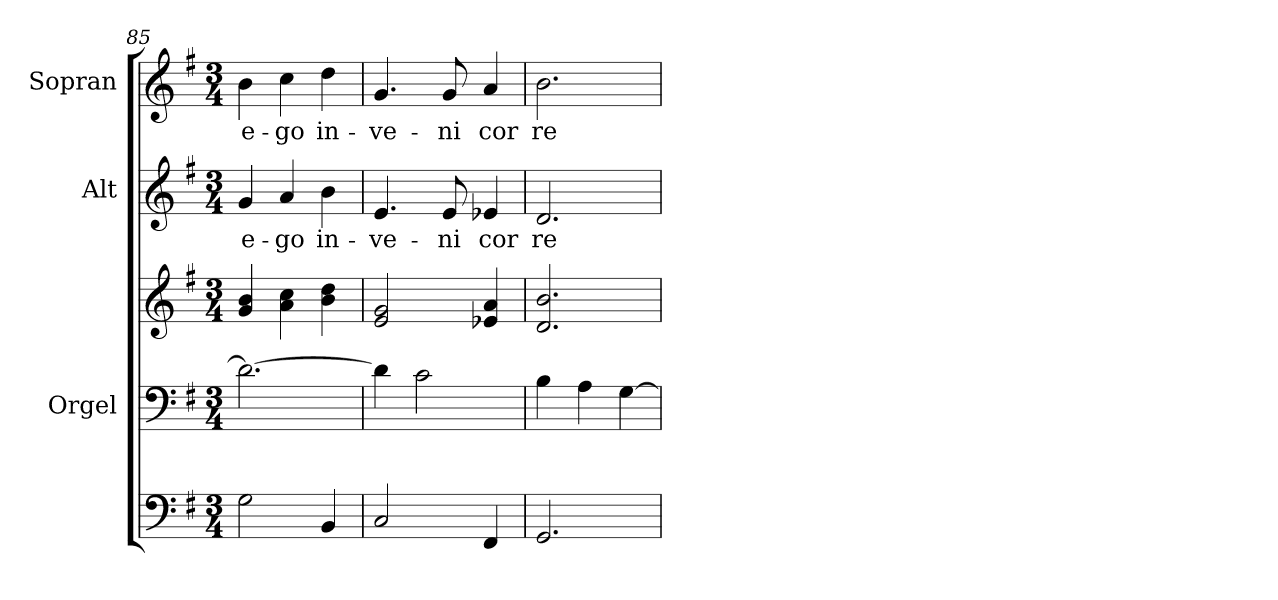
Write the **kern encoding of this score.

**kern	**kern	**kern	**kern	**text	**kern	**text
*part4	*part3	*part3	*part2	*part2	*part1	*part1
*staff5	*staff4	*staff3	*staff2	*staff2	*staff1	*staff1
*	*I"Orgel	*	*I"Alt	*	*I"Sopran	*
*	*I'Org.	*	*I'A.	*	*I'S.	*
!!LO:LB:g=z
*clefF4	*clefF4	*clefG2	*clefG2	*	*clefG2	*
*k[f#]	*k[f#]	*k[f#]	*k[f#]	*	*k[f#]	*
*G:	*G:	*G:	*G:	*	*G:	*
*M3/4	*M3/4	*M3/4	*M3/4	*	*M3/4	*
=85	=85	=85	=85	=85	=85	=85
!	!	!	!	!LO:LY:b	!	!LO:LY:b
2G\	2.d\_	4g/ 4b/	4g/	e-	4b\	e-
!	!	!	!	!LO:LY:b	!	!LO:LY:b
.	.	4a\ 4cc\	4a/	-go	4cc\	-go
!	!	!	!	!LO:LY:b	!	!LO:LY:b
4BB/	.	4b\ 4dd\	4b\	in-	4dd\	in-
=86	=86	=86	=86	=86	=86	=86
!	!	!	!	!LO:LY:b	!	!LO:LY:b
2C/	4d\]	2e/ 2g/	4.e/	-ve-	4.g/	-ve-
.	2c\	.	.	.	.	.
!	!	!	!	!LO:LY:b	!	!LO:LY:b
.	.	.	8e/	-ni	8g/	-ni
!	!	!	!	!LO:LY:b	!	!LO:LY:b
4FF#/	.	4e-X/ 4a/	4e-X/	cor	4a/	cor
=87	=87	=87	=87	=87	=87	=87
!	!	!	!	!LO:LY:b	!	!LO:LY:b
2.GG/	4B\	2.d/ 2.b/	2.d/	re-	2.b\	re-
.	4A\	.	.	.	.	.
.	[4G\	.	.	.	.	.
=	=	=	=	=	=	=
*-	*-	*-	*-	*-	*-	*-
